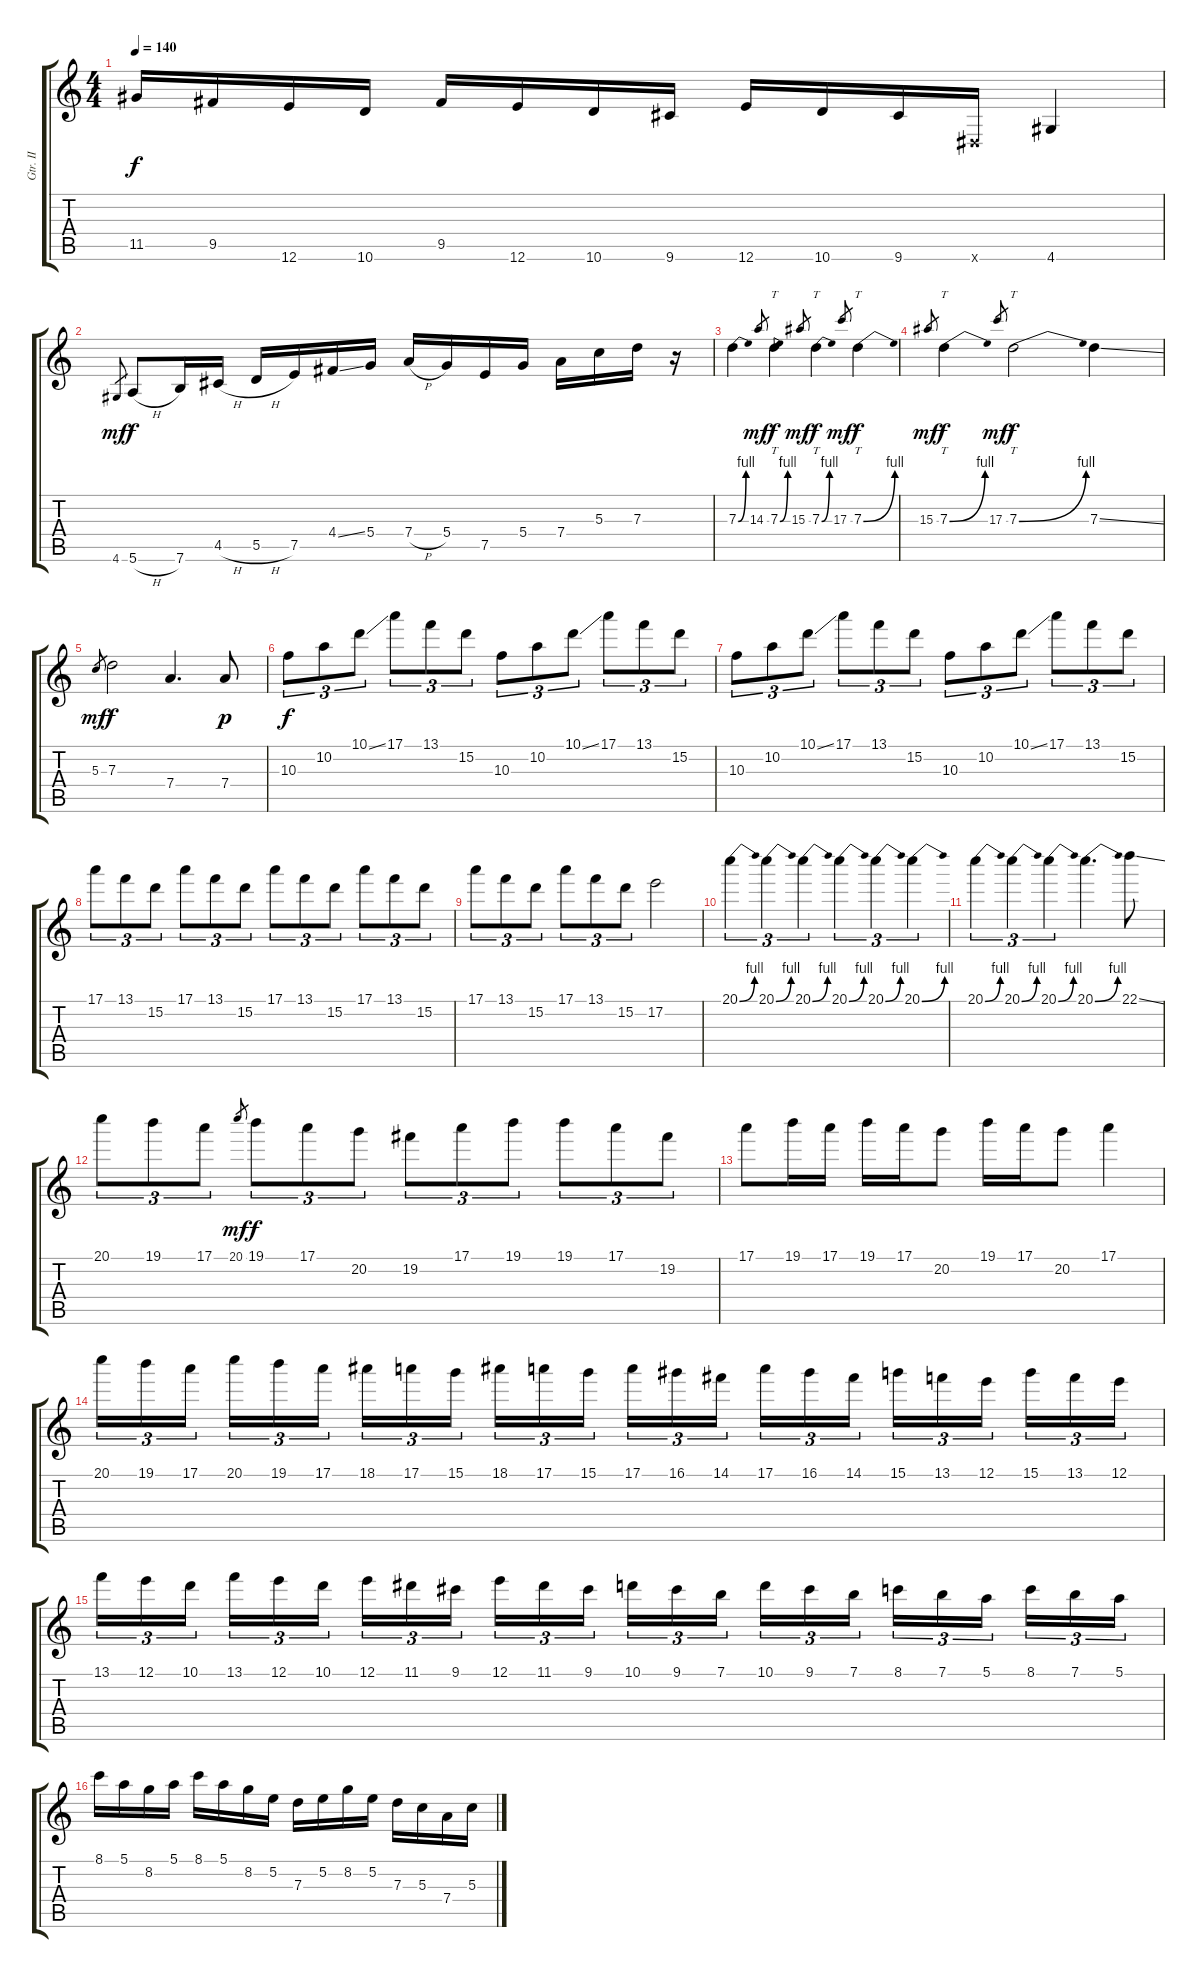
\track ("Gtr. II" "Gtr. II") {instrument acousticguitarsteel}
\staff {score tabs}
\tuning (E4 B3 G3 D3 A2 E2) {hide}
\ts (4 4)
\tempo 140
\clef g2
\ks c
11.5.16{dy f} 9.5.16 12.6.16 10.6.16 9.5.16 12.6.16 10.6.16 9.6.16 12.6.16 10.6.16 9.6.16 -1.6{x}.16 4.6.4 |
4.6.8{gr dy mf} 5.6{h}.8{dy f} 7.6.16 4.5{h}.16 5.5{h}.16 7.5.16 4.4{ss}.16 5.4.16 7.4{h}.16 5.4.16 7.5.16 5.4.16 7.4.16 5.3.16 7.3.16 r.16 |
7.3{be (bend 0 0 60 4)}.4 14.3.8{gr dy mf} 7.3{be (bend 0 0 60 4)}.4{tt dy f} 15.3.8{gr dy mf} 7.3{be (bend 0 0 60 4)}.4{tt dy f} 17.3.8{gr dy mf} 7.3{be (bend 0 0 60 4)}.4{tt dy f} |
15.3.8{gr dy mf} 7.3{be (bend 0 0 60 4)}.4{tt dy f} 17.3.8{gr dy mf} 7.3{be (bend 0 0 60 4)}.2{tt dy f} 7.3{ss}.4 |
5.3.8{gr dy mf} 7.3.2{dy f} 7.4.4{d} 7.4.8{dy p} |
10.3.8{tu (3 2) dy f} 10.2.8{tu (3 2)} 10.1{ss}.8{tu (3 2)} 17.1.8{tu (3 2)} 13.1.8{tu (3 2)} 15.2.8{tu (3 2)} 10.3.8{tu (3 2)} 10.2.8{tu (3 2)} 10.1{ss}.8{tu (3 2)} 17.1.8{tu (3 2)} 13.1.8{tu (3 2)} 15.2.8{tu (3 2)} |
10.3.8{tu (3 2)} 10.2.8{tu (3 2)} 10.1{ss}.8{tu (3 2)} 17.1.8{tu (3 2)} 13.1.8{tu (3 2)} 15.2.8{tu (3 2)} 10.3.8{tu (3 2)} 10.2.8{tu (3 2)} 10.1{ss}.8{tu (3 2)} 17.1.8{tu (3 2)} 13.1.8{tu (3 2)} 15.2.8{tu (3 2)} |
17.1.8{tu (3 2)} 13.1.8{tu (3 2)} 15.2.8{tu (3 2)} 17.1.8{tu (3 2)} 13.1.8{tu (3 2)} 15.2.8{tu (3 2)} 17.1.8{tu (3 2)} 13.1.8{tu (3 2)} 15.2.8{tu (3 2)} 17.1.8{tu (3 2)} 13.1.8{tu (3 2)} 15.2.8{tu (3 2)} |
17.1.8{tu (3 2)} 13.1.8{tu (3 2)} 15.2.8{tu (3 2)} 17.1.8{tu (3 2)} 13.1.8{tu (3 2)} 15.2.8{tu (3 2)} 17.2.2 |
20.1{be (bend 0 0 60 4)}.4{tu (3 2)} 20.1{be (bend 0 0 60 4)}.4{tu (3 2)} 20.1{be (bend 0 0 60 4)}.4{tu (3 2)} 20.1{be (bend 0 0 60 4)}.4{tu (3 2)} 20.1{be (bend 0 0 60 4)}.4{tu (3 2)} 20.1{be (bend 0 0 60 4)}.4{tu (3 2)} |
20.1{be (bend 0 0 60 4)}.4{tu (3 2)} 20.1{be (bend 0 0 60 4)}.4{tu (3 2)} 20.1{be (bend 0 0 60 4)}.4{tu (3 2)} 20.1{be (bend 0 0 60 4)}.4{d} 22.1{ss}.8 |
20.1.8{tu (3 2)} 19.1.8{tu (3 2)} 17.1.8{tu (3 2)} 20.1.8{gr dy mf} 19.1.8{tu (3 2) dy f} 17.1.8{tu (3 2)} 20.2.8{tu (3 2)} 19.2.8{tu (3 2)} 17.1.8{tu (3 2)} 19.1.8{tu (3 2)} 19.1.8{tu (3 2)} 17.1.8{tu (3 2)} 19.2.8{tu (3 2)} |
17.1.8 19.1.16 17.1.16 19.1.16 17.1.16 20.2.8 19.1.16 17.1.16 20.2.8 17.1.4 |
20.1.16{tu (3 2)} 19.1.16{tu (3 2)} 17.1.16{tu (3 2) beam splitsecondary} 20.1.16{tu (3 2)} 19.1.16{tu (3 2)} 17.1.16{tu (3 2)} 18.1.16{tu (3 2)} 17.1.16{tu (3 2)} 15.1.16{tu (3 2) beam splitsecondary} 18.1.16{tu (3 2)} 17.1.16{tu (3 2)} 15.1.16{tu (3 2)} 17.1.16{tu (3 2)} 16.1.16{tu (3 2)} 14.1.16{tu (3 2) beam splitsecondary} 17.1.16{tu (3 2)} 16.1.16{tu (3 2)} 14.1.16{tu (3 2)} 15.1.16{tu (3 2)} 13.1.16{tu (3 2)} 12.1.16{tu (3 2) beam splitsecondary} 15.1.16{tu (3 2)} 13.1.16{tu (3 2)} 12.1.16{tu (3 2)} |
13.1.16{tu (3 2)} 12.1.16{tu (3 2)} 10.1.16{tu (3 2) beam splitsecondary} 13.1.16{tu (3 2)} 12.1.16{tu (3 2)} 10.1.16{tu (3 2)} 12.1.16{tu (3 2)} 11.1.16{tu (3 2)} 9.1.16{tu (3 2) beam splitsecondary} 12.1.16{tu (3 2)} 11.1.16{tu (3 2)} 9.1.16{tu (3 2)} 10.1.16{tu (3 2)} 9.1.16{tu (3 2)} 7.1.16{tu (3 2) beam splitsecondary} 10.1.16{tu (3 2)} 9.1.16{tu (3 2)} 7.1.16{tu (3 2)} 8.1.16{tu (3 2)} 7.1.16{tu (3 2)} 5.1.16{tu (3 2) beam splitsecondary} 8.1.16{tu (3 2)} 7.1.16{tu (3 2)} 5.1.16{tu (3 2)} |
8.1.16 5.1.16 8.2.16 5.1.16 8.1.16 5.1.16 8.2.16 5.2.16 7.3.16 5.2.16 8.2.16 5.2.16 7.3.16 5.3.16 7.4.16 5.3.16
